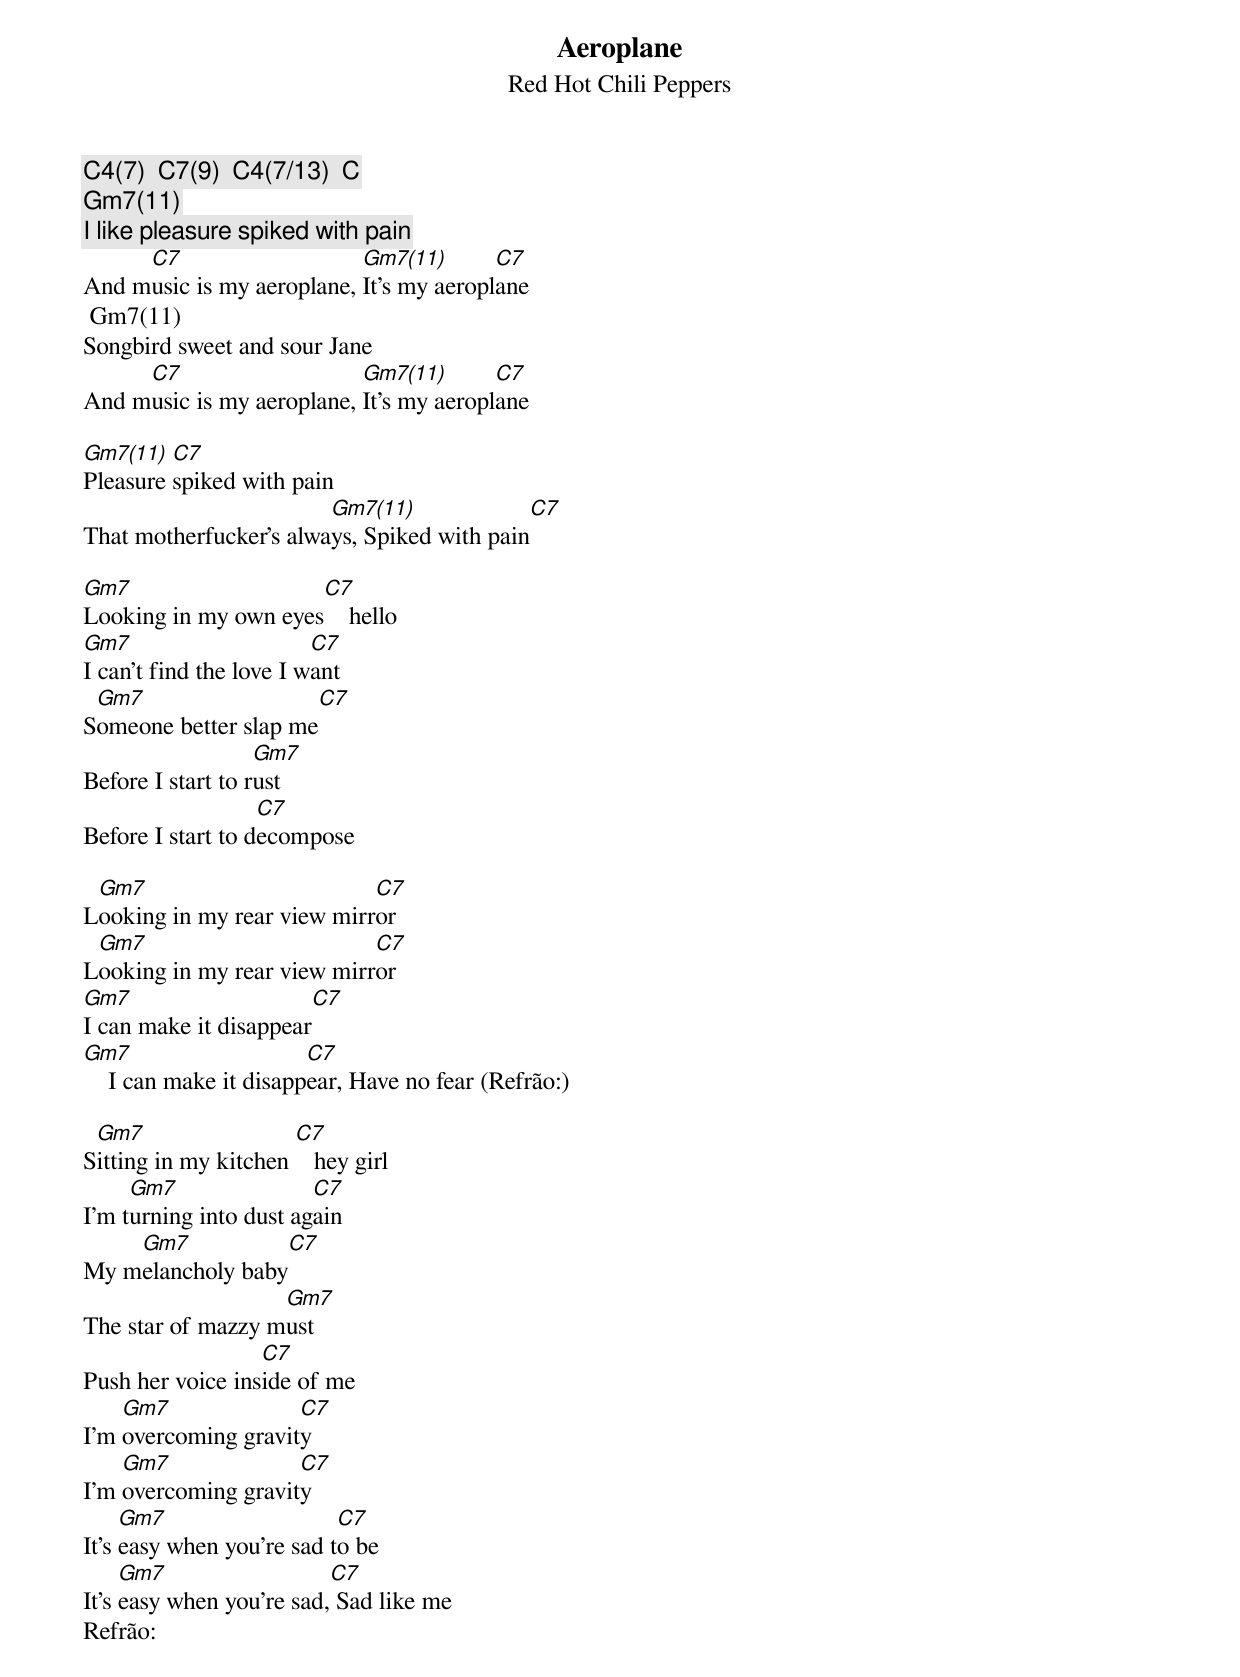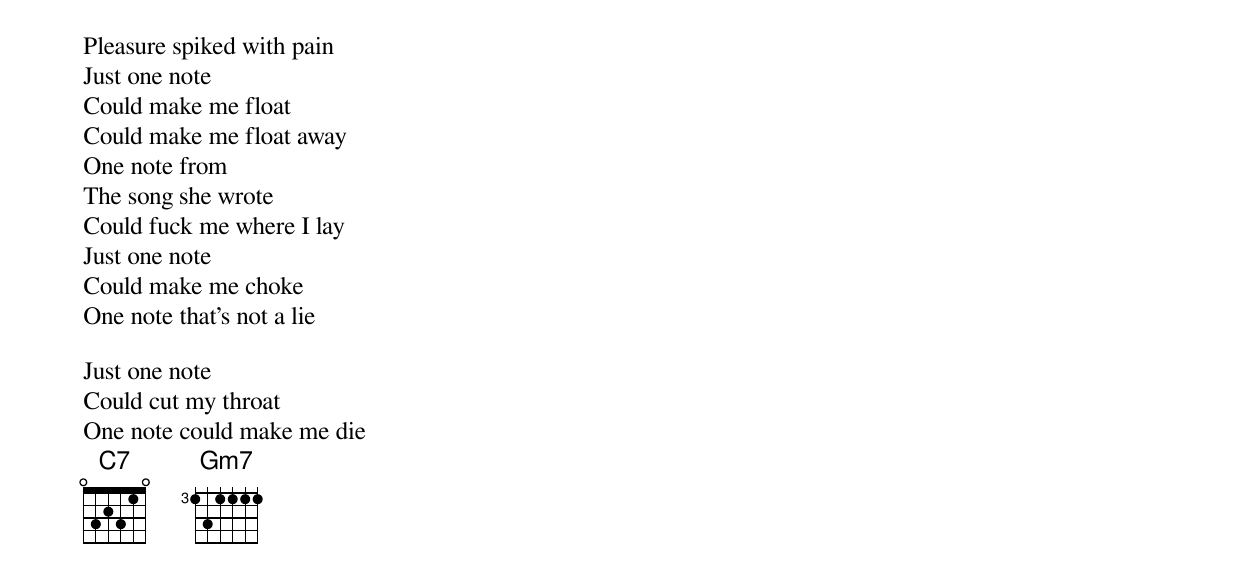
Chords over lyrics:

Aeroplane
Red Hot Chili Peppers

 C4(7)  C7(9)  C4(7/13)  C
Gm7(11)
I like pleasure spiked with pain
     C7                    Gm7(11)       C7
And music is my aeroplane, It's my aeroplane
 Gm7(11)
Songbird sweet and sour Jane
     C7                    Gm7(11)       C7
And music is my aeroplane, It's my aeroplane

Gm7(11)  C7
Pleasure spiked with pain
                        Gm7(11)             C7
That motherfucker's always, Spiked with pain

Gm7                   C7
Looking in my own eyes    hello
Gm7                      C7
I can't find the love I want
 Gm7                   C7
Someone better slap me
                   Gm7
Before I start to rust
                   C7
Before I start to decompose

 Gm7                        C7
Looking in my rear view mirror
 Gm7                        C7
Looking in my rear view mirror
Gm7                     C7
I can make it disappear
Gm7                     C7
    I can make it disappear, Have no fear (Refrão:)

 Gm7                  C7
Sitting in my kitchen    hey girl
     Gm7                C7
I'm turning into dust again
    Gm7            C7
My melancholy baby
                   Gm7
The star of mazzy must
                  C7
Push her voice inside of me
    Gm7              C7
I'm overcoming gravity
    Gm7              C7
I'm overcoming gravity
     Gm7                   C7
It's easy when you're sad to be
     Gm7                  C7
It's easy when you're sad, Sad like me
Refrão:

Pleasure spiked with pain
Just one note
Could make me float
Could make me float away
One note from
The song she wrote
Could fuck me where I lay
Just one note
Could make me choke
One note that's not a lie

Just one note
Could cut my throat
One note could make me die
